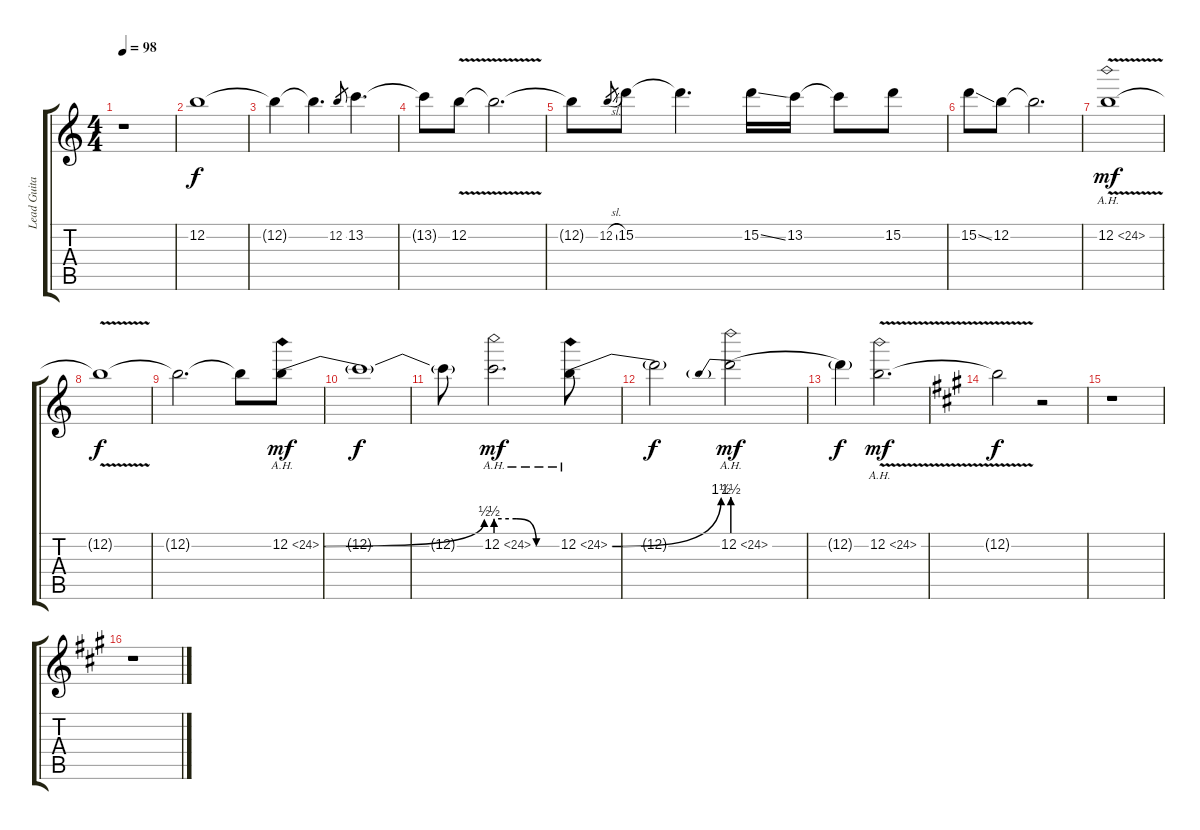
\track ("Lead Guitar" "Lead Guita") {instrument overdrivenguitar}
\staff {score tabs}
\tuning (E4 B3 G3 D3 A2 E2) {hide}
\ts (4 4)
\tempo 98
\clef g2
\ks aminor
r.1{dy f} |
12.2.1{volume 16 instrument overdrivenguitar} |
12.2{t}.4 12.2{t}.4{d} 12.2.8{gr} 13.2.4{d} |
13.2{t}.8 12.2{v}.8 12.2{t}.2{d} |
12.2{t}.8 12.2{sl}.8{gr} 15.2.8 15.2{t}.4{d} 15.2{ss}.16 13.2.16 13.2{t}.8 15.2.8 |
15.2{ss}.8 12.2.8 12.2{t}.2{d} |
12.2{ah 12 v}.1{dy mf} |
12.2{t}.1{dy f} |
12.2{t}.2{d} 12.2{t}.8 12.2{be (bend 0 0 60 2) ah 12}.8{dy mf} |
12.2{t}.1{dy f} |
12.2{t}.8 12.2{be (custom 0 2 20 2 40 0 60 0) ah 12}.2{d dy mf} 12.2{be (bend 0 0 60 6) ah 12}.8 |
12.2{t}.2{dy f} 12.2{be (prebend 0 6 60 6) ah 12}.2{dy mf} |
12.2{t}.4{dy f} 12.2{ah 12 v}.2{d dy mf} |
\ks f#minor
12.2{t}.2{dy f volume 0} r.2 |
r.1 |
r.1
